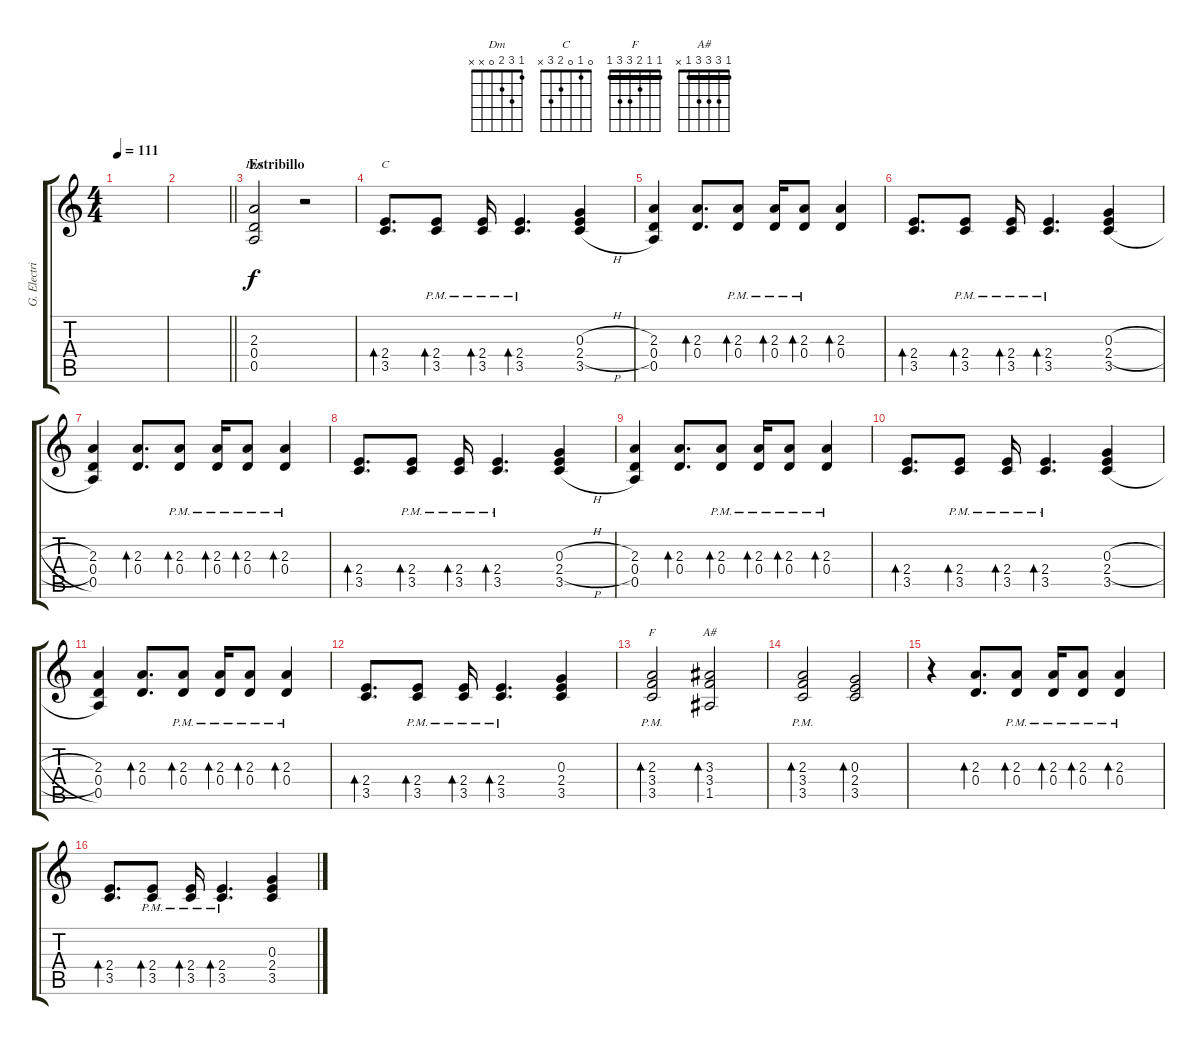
\track ("G. Electrica" "G. Electri") {instrument overdrivenguitar}
\staff {score tabs}
\tuning (E4 B3 G3 D3 A2 E2) {hide}
\chord ("Dm" 1 3 2 0 x x)
\chord ("C" 0 1 0 2 3 x)
\chord ("F" 1 1 2 3 3 1) {barre 1}
\chord ("A#" 1 3 3 3 1 x) {barre 1}
\ts (4 4)
\tempo 111
\clef g2
\ks c
|
\barLineRight lightlight
|
\section ("" "Estribillo")
(2.3 0.4 0.5).2{ch "Dm"} r.2 |
(2.4 3.5).8{d bd 60 ch "C"} (2.4{pm} 3.5).8{bd 60} (2.4{pm} 3.5).16{bd 60} (2.4{pm} 3.5).4{d bd 60} (0.3{h} 2.4{h} 3.5{h}).4 |
(2.3 0.4 0.5).4 (2.3 0.4).8{d bd 60} (2.3 0.4{pm}).8{bd 60} (2.3 0.4{pm}).16{bd 60} (2.3 0.4{pm}).8{bd 60} (2.3 0.4).4{bd 60} |
(2.4 3.5).8{d bd 60} (2.4{pm} 3.5).8{bd 60} (2.4{pm} 3.5).16{bd 60} (2.4{pm} 3.5).4{d bd 60} (0.3{h} 2.4{h} 3.5{h}).4 |
(2.3 0.4 0.5).4 (2.3 0.4).8{d bd 60} (2.3 0.4{pm}).8{bd 60} (2.3 0.4{pm}).16{bd 60} (2.3 0.4{pm}).8{bd 60} (2.3 0.4{pm}).4{bd 60} |
(2.4 3.5).8{d bd 60} (2.4{pm} 3.5).8{bd 60} (2.4{pm} 3.5).16{bd 60} (2.4{pm} 3.5).4{d bd 60} (0.3{h} 2.4{h} 3.5{h}).4 |
(2.3 0.4 0.5).4 (2.3 0.4).8{d bd 60} (2.3 0.4{pm}).8{bd 60} (2.3 0.4{pm}).16{bd 60} (2.3 0.4{pm}).8{bd 60} (2.3 0.4{pm}).4{bd 60} |
(2.4 3.5).8{d bd 60} (2.4{pm} 3.5).8{bd 60} (2.4{pm} 3.5).16{bd 60} (2.4{pm} 3.5).4{d bd 60} (0.3{h} 2.4{h} 3.5{h}).4 |
(2.3 0.4 0.5).4 (2.3 0.4).8{d bd 60} (2.3 0.4{pm}).8{bd 60} (2.3 0.4{pm}).16{bd 60} (2.3 0.4{pm}).8{bd 60} (2.3 0.4{pm}).4{bd 60} |
(2.4 3.5).8{d bd 60} (2.4{pm} 3.5).8{bd 60} (2.4{pm} 3.5).16{bd 60} (2.4{pm} 3.5).4{d bd 60} (0.3 2.4 3.5).4 |
(2.3{pm} 3.4{pm} 3.5{pm}).2{bd 60 ch "F"} (3.3 3.4 1.5).2{bd 60 ch "A#"} |
(2.3{pm} 3.4{pm} 3.5{pm}).2{bd 60} (0.3 2.4 3.5).2{bd 60} |
r.4 (2.3 0.4).8{d bd 60} (2.3 0.4{pm}).8{bd 60} (2.3 0.4{pm}).16{bd 60} (2.3 0.4{pm}).8{bd 60} (2.3 0.4{pm}).4{bd 60} |
(2.4 3.5).8{d bd 60} (2.4{pm} 3.5).8{bd 60} (2.4{pm} 3.5).16{bd 60} (2.4{pm} 3.5).4{d bd 60} (0.3{h} 2.4{h} 3.5{h}).4
